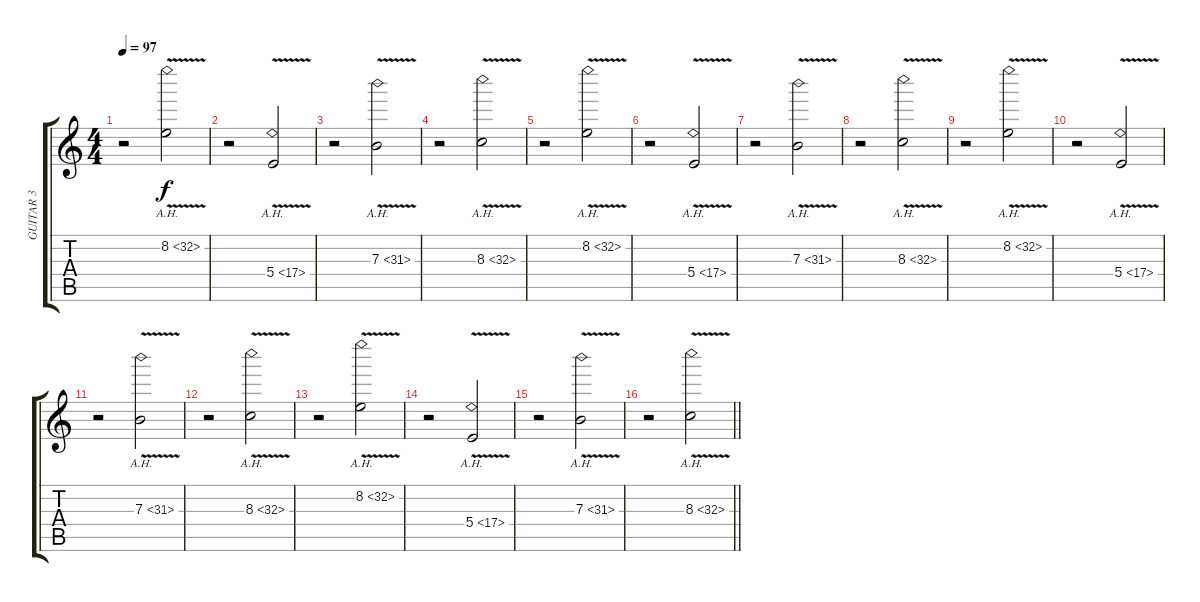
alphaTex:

\track ("GUITAR 3" "GUITAR 3") {instrument distortionguitar}
\staff {score tabs}
\tuning (Db4 Ab3 E3 B2 Gb2 Db2) {hide}
\ts (4 4)
\tempo 97
\clef g2
\ks c
r.2{dy f} 8.2{ah 24 v}.2 |
r.2 5.4{ah 12 v}.2 |
r.2 7.3{ah 24 v}.2 |
r.2 8.3{ah 24 v}.2 |
r.2 8.2{ah 24 v}.2 |
r.2 5.4{ah 12 v}.2 |
r.2 7.3{ah 24 v}.2 |
r.2 8.3{ah 24 v}.2 |
r.2 8.2{ah 24 v}.2 |
r.2 5.4{ah 12 v}.2 |
r.2 7.3{ah 24 v}.2 |
r.2 8.3{ah 24 v}.2 |
r.2 8.2{ah 24 v}.2 |
r.2 5.4{ah 12 v}.2 |
r.2 7.3{ah 24 v}.2 |
\barLineRight lightlight
r.2 8.3{ah 24 v}.2
